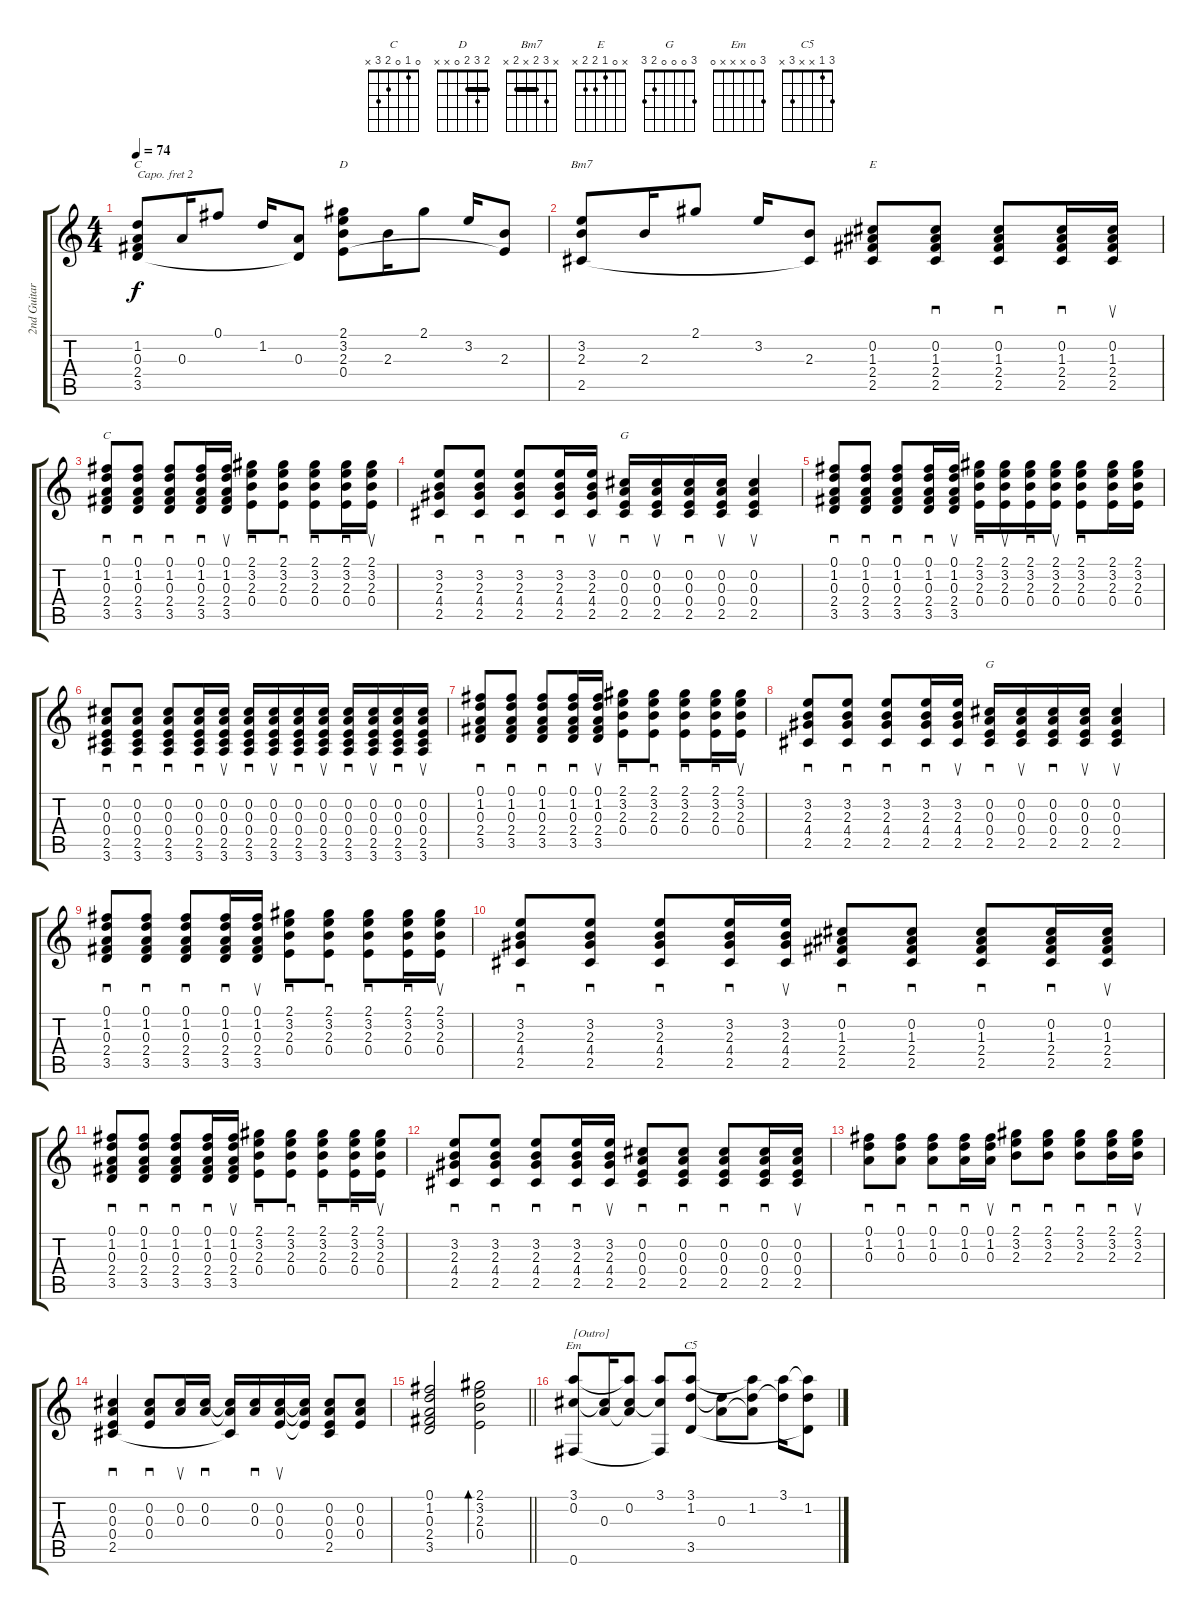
\track ("2nd Guitar" "2nd Guitar") {instrument acousticguitarsteel}
\staff {score tabs}
\capo 2
\tuning (E4 B3 G3 D3 A2 E2) {hide}
\chord ("C" x 1 0 2 3 x)
\chord ("D" 2 3 2 0 x x) {barre 2}
\chord ("Bm7" x 3 2 x 2 x) {barre 2}
\chord ("E" x 0 1 2 2 x)
\chord ("C" 0 1 0 2 3 x)
\chord ("G" x 0 0 0 2 3)
\chord ("G" 3 0 0 0 2 3)
\chord ("Em" 3 0 x x x 0)
\chord ("C5" 3 1 x x 3 x)
\ts (4 4)
\tempo 74
\clef g2
\ks c
(1.2 0.3 2.4 3.5).8{ch "C" dy f} 0.3.16 0.1.8 1.2.16 (0.3 3.5{t}).8 (2.1 3.2 2.3 0.4).8{ch "D"} 2.3.16 2.1.8 3.2.16 (2.3 0.4{t}).8 |
(3.2 2.3 2.5).8{ch "Bm7"} 2.3.16 2.1.8 3.2.16 (2.3 2.5{t}).8 (0.2 1.3 2.4 2.5).8{ch "E"} (0.2 1.3 2.4 2.5).8{sd} (0.2 1.3 2.4 2.5).8{sd} (0.2 1.3 2.4 2.5).16{sd} (0.2 1.3 2.4 2.5).16{su} |
(0.1 1.2 0.3 2.4 3.5).8{sd ch "C"} (0.1 1.2 0.3 2.4 3.5).8{sd} (0.1 1.2 0.3 2.4 3.5).8{sd} (0.1 1.2 0.3 2.4 3.5).16{sd} (0.1 1.2 0.3 2.4 3.5).16{su} (2.1 3.2 2.3 0.4).8{sd} (2.1 3.2 2.3 0.4).8{sd} (2.1 3.2 2.3 0.4).8{sd} (2.1 3.2 2.3 0.4).16{sd} (2.1 3.2 2.3 0.4).16{su} |
(3.2 2.3 4.4 2.5).8{sd} (3.2 2.3 4.4 2.5).8{sd} (3.2 2.3 4.4 2.5).8{sd} (3.2 2.3 4.4 2.5).16{sd} (3.2 2.3 4.4 2.5).16{su} (0.2 0.3 0.4 2.5).16{sd ch "G"} (0.2 0.3 0.4 2.5).16{su} (0.2 0.3 0.4 2.5).16{sd} (0.2 0.3 0.4 2.5).16{su} (0.2 0.3 0.4 2.5).4{su} |
(0.1 1.2 0.3 2.4 3.5).8{sd} (0.1 1.2 0.3 2.4 3.5).8{sd} (0.1 1.2 0.3 2.4 3.5).8{sd} (0.1 1.2 0.3 2.4 3.5).16{sd} (0.1 1.2 0.3 2.4 3.5).16{su} (2.1 3.2 2.3 0.4).16{sd} (2.1 3.2 2.3 0.4).16{su} (2.1 3.2 2.3 0.4).16{sd} (2.1 3.2 2.3 0.4).16{su} (2.1 3.2 2.3 0.4).8{sd} (2.1 3.2 2.3 0.4).16 (2.1 3.2 2.3 0.4).16 |
(0.2 0.3 0.4 2.5 3.6).8{sd} (0.2 0.3 0.4 2.5 3.6).8{sd} (0.2 0.3 0.4 2.5 3.6).8{sd} (0.2 0.3 0.4 2.5 3.6).16{sd} (0.2 0.3 0.4 2.5 3.6).16{su} (0.2 0.3 0.4 2.5 3.6).16{sd} (0.2 0.3 0.4 2.5 3.6).16{su} (0.2 0.3 0.4 2.5 3.6).16{sd} (0.2 0.3 0.4 2.5 3.6).16{su} (0.2 0.3 0.4 2.5 3.6).16{sd} (0.2 0.3 0.4 2.5 3.6).16{su} (0.2 0.3 0.4 2.5 3.6).16{sd} (0.2 0.3 0.4 2.5 3.6).16{su} |
(0.1 1.2 0.3 2.4 3.5).8{sd} (0.1 1.2 0.3 2.4 3.5).8{sd} (0.1 1.2 0.3 2.4 3.5).8{sd} (0.1 1.2 0.3 2.4 3.5).16{sd} (0.1 1.2 0.3 2.4 3.5).16{su} (2.1 3.2 2.3 0.4).8{sd} (2.1 3.2 2.3 0.4).8{sd} (2.1 3.2 2.3 0.4).8{sd} (2.1 3.2 2.3 0.4).16{sd} (2.1 3.2 2.3 0.4).16{su} |
(3.2 2.3 4.4 2.5).8{sd} (3.2 2.3 4.4 2.5).8{sd} (3.2 2.3 4.4 2.5).8{sd} (3.2 2.3 4.4 2.5).16{sd} (3.2 2.3 4.4 2.5).16{su} (0.2 0.3 0.4 2.5).16{sd ch "G"} (0.2 0.3 0.4 2.5).16{su} (0.2 0.3 0.4 2.5).16{sd} (0.2 0.3 0.4 2.5).16{su} (0.2 0.3 0.4 2.5).4{su} |
(0.1 1.2 0.3 2.4 3.5).8{sd} (0.1 1.2 0.3 2.4 3.5).8{sd} (0.1 1.2 0.3 2.4 3.5).8{sd} (0.1 1.2 0.3 2.4 3.5).16{sd} (0.1 1.2 0.3 2.4 3.5).16{su} (2.1 3.2 2.3 0.4).8{sd} (2.1 3.2 2.3 0.4).8{sd} (2.1 3.2 2.3 0.4).8{sd} (2.1 3.2 2.3 0.4).16{sd} (2.1 3.2 2.3 0.4).16{su} |
(3.2 2.3 4.4 2.5).8{sd} (3.2 2.3 4.4 2.5).8{sd} (3.2 2.3 4.4 2.5).8{sd} (3.2 2.3 4.4 2.5).16{sd} (3.2 2.3 4.4 2.5).16{su} (0.2 1.3 2.4 2.5).8{sd} (0.2 1.3 2.4 2.5).8{sd} (0.2 1.3 2.4 2.5).8{sd} (0.2 1.3 2.4 2.5).16{sd} (0.2 1.3 2.4 2.5).16{su} |
(0.1 1.2 0.3 2.4 3.5).8{sd} (0.1 1.2 0.3 2.4 3.5).8{sd} (0.1 1.2 0.3 2.4 3.5).8{sd} (0.1 1.2 0.3 2.4 3.5).16{sd} (0.1 1.2 0.3 2.4 3.5).16{su} (2.1 3.2 2.3 0.4).8{sd} (2.1 3.2 2.3 0.4).8{sd} (2.1 3.2 2.3 0.4).8{sd} (2.1 3.2 2.3 0.4).16{sd} (2.1 3.2 2.3 0.4).16{su} |
(3.2 2.3 4.4 2.5).8{sd} (3.2 2.3 4.4 2.5).8{sd} (3.2 2.3 4.4 2.5).8{sd} (3.2 2.3 4.4 2.5).16{sd} (3.2 2.3 4.4 2.5).16{su} (0.2 0.3 0.4 2.5).8{sd} (0.2 0.3 0.4 2.5).8{sd} (0.2 0.3 0.4 2.5).8{sd} (0.2 0.3 0.4 2.5).16{sd} (0.2 0.3 0.4 2.5).16{su} |
(0.1 1.2 0.3).8{sd} (0.1 1.2 0.3).8{sd} (0.1 1.2 0.3).8{sd} (0.1 1.2 0.3).16{sd} (0.1 1.2 0.3).16{su} (2.1 3.2 2.3).8{sd} (2.1 3.2 2.3).8{sd} (2.1 3.2 2.3).8{sd} (2.1 3.2 2.3).16{sd} (2.1 3.2 2.3).16{su} |
(0.2 0.3 0.4 2.5).4{sd} (0.2 0.3 0.4).8{sd} (0.2 0.3).16{su} (0.2 0.3).16{sd} (0.2{t} 0.3{t} 2.5{t}).16 (0.2 0.3).16{sd} (0.2 0.3 0.4).16{su} (0.2{t} 0.3{t} 0.4{t}).16 (0.2 0.3 0.4 2.5).8 (0.2 0.3 0.4).8 |
\barLineRight lightlight
(0.1 1.2 0.3 2.4 3.5).2 (2.1 3.2 2.3 0.4).2{bd 120} |
(3.1 0.2 0.6).8{ch "Em" txt "[Outro]"} (0.2{t} 0.3).16 (3.1{t} 0.2 0.3{t}).8 (3.1 0.2{t} 0.6{t}).8 (3.1 1.2 3.5).8{ch "C5"} (1.2{t} 0.3).8 (3.1{t} 1.2 0.3{t}).8 (3.1 1.2{t}).16 (3.1{t} 1.2 3.5{t}).8
